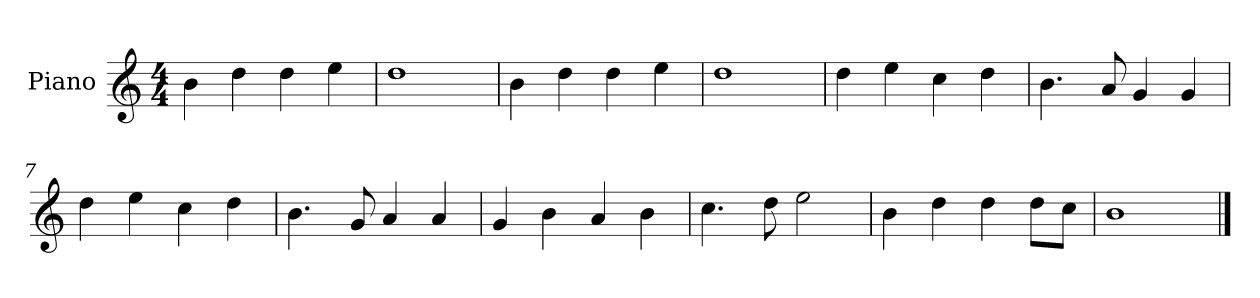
**kern
*part1
*staff1
*I"Piano
*I'P-no
*clefG2
*k[]
*M4/4
*MM90
=1
4b\
4dd\
4dd\
4ee\
=2
1dd
=3
4b\
4dd\
4dd\
4ee\
=4
1dd
=5
4dd\
4ee\
4cc\
4dd\
=6
4.b\
8a/
4g/
4g/
=7
4dd\
4ee\
4cc\
4dd\
=8
4.b\
8g/
4a/
4a/
=9
4g/
4b\
4a/
4b\
!!LO:LB:g=z
=10
4.cc\
8dd\
2ee\
=11
4b\
4dd\
4dd\
8dd\L
8cc\J
=12
1b
==
*-
